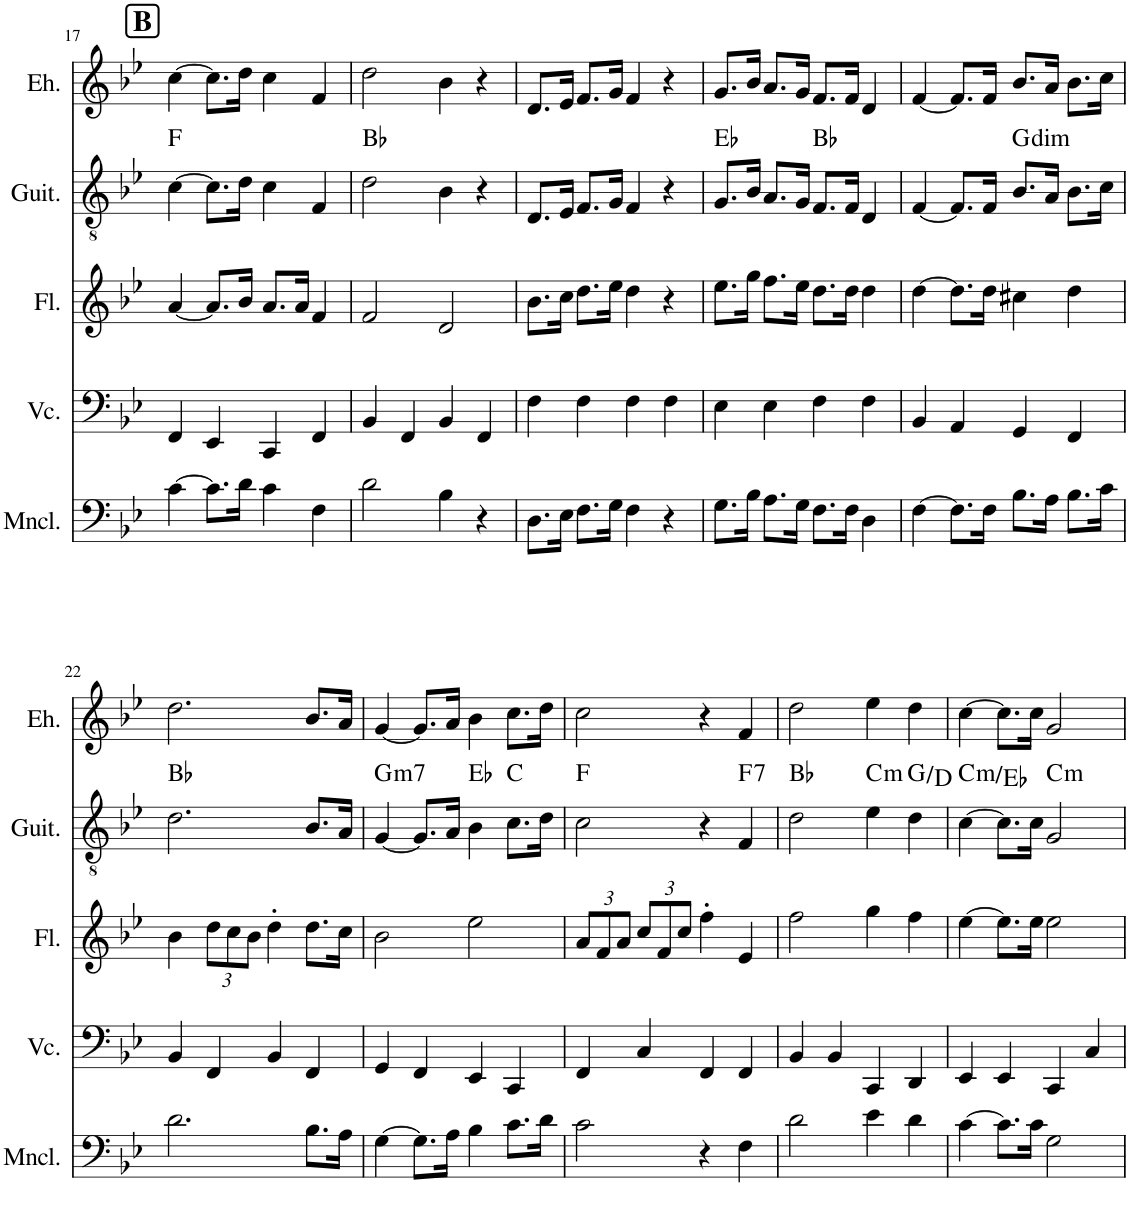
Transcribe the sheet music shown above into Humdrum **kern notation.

**kern	**kern	**kern	**kern	**harte	**kern
*part5	*part4	*part3	*part2	*part2	*part1
*staff5	*staff4	*staff3	*staff2	*	*staff1
*I"マンドチェロ	*I"チェロ	*I"フルート	*I"クラシックギター	*	*I"二胡
!!LO:PB:g=z
*clefF4	*clefF4	*clefG2	*clefGv2	*	*clefG2
*k[b-e-]	*k[b-e-]	*k[b-e-]	*k[b-e-]	*	*k[b-e-]
*M4/4	*M4/4	*M4/4	*M4/4	*	*M4/4
!!LO:REH:place=s1:a:B:cj:fs=14:t=B
=17	=17	=17	=17	=17	=17
[4c\	4FF/	[4a/	[4c\	F:maj	[4cc\
8.c\L]	4EE-/	8.a/L]	8.c\L]	.	8.cc\L]
16d\Jk	.	16b-/Jk	16d\Jk	.	16dd\Jk
4c\	4CC/	8.a/L	4c\	.	4cc\
.	.	16a/Jk	.	.	.
4F\	4FF/	4f/	4F/	.	4f/
=18	=18	=18	=18	=18	=18
2d\	4BB-/	2f/	2d\	Bb:maj	2dd\
.	4FF/	.	.	.	.
4B-\	4BB-/	2d/	4B-\	.	4b-\
4r	4FF/	.	4r	.	4r
=19	=19	=19	=19	=19	=19
8.D\L	4F\	8.b-\L	8.D/L	.	8.d/L
16E-\Jk	.	16cc\Jk	16E-/Jk	.	16e-/Jk
8.F\L	4F\	8.dd\L	8.F/L	.	8.f/L
16G\Jk	.	16ee-\Jk	16G/Jk	.	16g/Jk
4F\	4F\	4dd\	4F/	.	4f/
4r	4F\	4r	4r	.	4r
=20	=20	=20	=20	=20	=20
8.G\L	4E-\	8.ee-\L	8.G/L	Eb:maj	8.g/L
16B-\Jk	.	16gg\Jk	16B-/Jk	.	16b-/Jk
8.A\L	4E-\	8.ff\L	8.A/L	.	8.a/L
16G\Jk	.	16ee-\Jk	16G/Jk	.	16g/Jk
8.F\L	4F\	8.dd\L	8.F/L	Bb:maj	8.f/L
16F\Jk	.	16dd\Jk	16F/Jk	.	16f/Jk
4D\	4F\	4dd\	4D/	.	4d/
=21	=21	=21	=21	=21	=21
[4F\	4BB-/	[4dd\	[4F/	.	[4f/
8.F\L]	4AA/	8.dd\L]	8.F/L]	.	8.f/L]
16F\Jk	.	16dd\Jk	16F/Jk	.	16f/Jk
!	!	!	!	!LO:H:kt=dim	!
8.B-\L	4GG/	4cc#X\	8.B-/L	G:dim	8.b-/L
16A\Jk	.	.	16A/Jk	.	16a/Jk
8.B-\L	4FF/	4dd\	8.B-\L	.	8.b-\L
16c\Jk	.	.	16c\Jk	.	16cc\Jk
!!LO:LB:g=z
=22	=22	=22	=22	=22	=22
2.d\	4BB-/	4b-\	2.d\	Bb:maj	2.dd\
*	*	*Xbrackettup	*	*	*
.	4FF/	12dd\L	.	.	.
.	.	12cc\	.	.	.
.	.	12b-\J	.	.	.
.	4BB-/	4dd'\	.	.	.
8.B-\L	4FF/	8.dd\L	8.B-/L	.	8.b-/L
16A\Jk	.	16cc\Jk	16A/Jk	.	16a/Jk
=23	=23	=23	=23	=23	=23
!	!	!	!	!LO:H:kt=m7	!
[4G\	4GG/	2b-\	[4G/	G:min7	[4g/
8.G\L]	4FF/	.	8.G/L]	.	8.g/L]
16A\Jk	.	.	16A/Jk	.	16a/Jk
4B-\	4EE-/	2ee-\	4B-\	Eb:maj	4b-\
8.c\L	4CC/	.	8.c\L	C:maj	8.cc\L
16d\Jk	.	.	16d\Jk	.	16dd\Jk
=24	=24	=24	=24	=24	=24
2c\	4FF/	12a/L	2c\	F:maj	2cc\
.	.	12f/	.	.	.
.	.	12a/J	.	.	.
.	4C/	12cc/L	.	.	.
.	.	12f/	.	.	.
.	.	12cc/J	.	.	.
4r	4FF/	4ff'\	4r	.	4r
!	!	!	!	!LO:H:kt=7	!
4F\	4FF/	4e-/	4F/	F:7	4f/
=25	=25	=25	=25	=25	=25
2d\	4BB-/	2ff\	2d\	Bb:maj	2dd\
.	4BB-/	.	.	.	.
!	!	!	!	!LO:H:kt=m	!
4e-\	4CC/	4gg\	4e-\	C:min	4ee-\
4d\	4DD/	4ff\	4d\	G:maj/5	4dd\
=26	=26	=26	=26	=26	=26
!	!	!	!	!LO:H:kt=m	!
[4c\	4EE-/	[4ee-\	[4c\	C:min/b3	[4cc\
8.c\L]	4EE-/	8.ee-\L]	8.c\L]	.	8.cc\L]
16c\Jk	.	16ee-\Jk	16c\Jk	.	16cc\Jk
!	!	!	!	!LO:H:kt=m	!
2G\	4CC/	2ee-\	2G/	C:min	2g/
.	4C/	.	.	.	.
=	=	=	=	=	=
*-	*-	*-	*-	*-	*-
